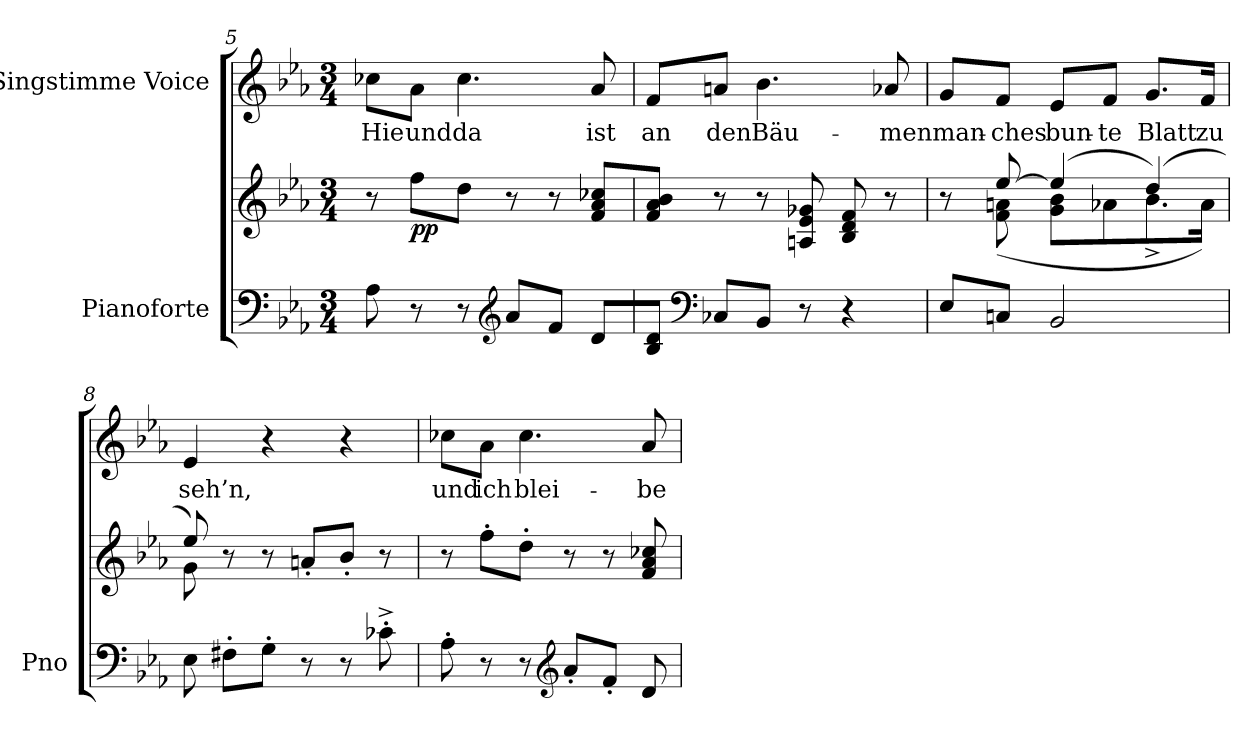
**kern	**kern	**dynam	**kern	**text
*part2	*part2	*part2	*part1	*part1
*staff3	*staff2	*staff2/3	*staff1	*staff1
*I"Pianoforte	*	*	*I"Singstimme Voice	*
*I'Pno	*	*	*	*
*clefF4	*clefG2	*	*clefG2	*
*k[b-e-a-]	*k[b-e-a-]	*	*k[b-e-a-]	*
*M3/4	*M3/4	*	*M3/4	*
=5	=5	=5	=5	=5
8A-\	8r	.	8cc-X\L	Hie
!	!	!LO:DY:b	!	!
8r	8ff\L	pp	8a-\J	und
8r	8dd\J	.	4.cc-\	da
*clefG2	*	*	*	*
8a-/L	8r	.	.	.
8f/J	8r	.	.	.
8d/L	8f/ 8a-/ 8cc-X/L	.	8a-/	ist
=6	=6	=6	=6	=6
8B-/ 8d/J	8f/ 8a-/ 8b-/J	.	8f/L	an
*clefF4	*	*	*	*
8C-X/L	8r	.	8an/J	den
8BB-/J	8r	.	4.b-\	Bäu-
8r	8An/ 8e-/ 8g-X/	.	.	.
4r	8B-/ 8d/ 8f/	.	.	.
.	8r	.	8a-X/	-men
=7	=7	=7	=7	=7
*	*^	*	*	*
8E-/L	8r	8ryy	.	8g/L	man-
8Cn/J	[8ee-/	(8f\ 8an\	.	8f/J	-ches
2BB-/	(4ee-/]	8g\ 8b-\L	.	8e-/L	bun-
.	.	8a-X\	.	8f/J	-te
.	(4dd/)	8.b-^\	.	8.g/L	Blatt
.	.	16a-\Jk)	.	16f/Jk	zu
=8	=8	=8	=8	=8	=8
8E-\	8ee-/)	8g\	.	4e-/	seh’n,
8F#X'\L	8r	8ryy	.	.	.
8G'\J	8r	8ryy	.	4r	.
8r	8an'</L	8ryy	.	.	.
8r	8b-'</J	8ryy	.	4r	.
8c-X'^\	8r	8ryy	.	.	.
*	*v	*v	*	*	*
=9	=9	=9	=9	=9
8A-'\	8r	.	8cc-X\L	und
8r	8ff'\L	.	8a-\J	ich
8r	8dd'\J	.	4.cc-\	blei-
*clefG2	*	*	*	*
8a-'/L	8r	.	.	.
8f'/J	8r	.	.	.
8d/L	8f/ 8a-/ 8cc-X/L	.	8a-/	-be
=	=	=	=	=
*-	*-	*-	*-	*-
